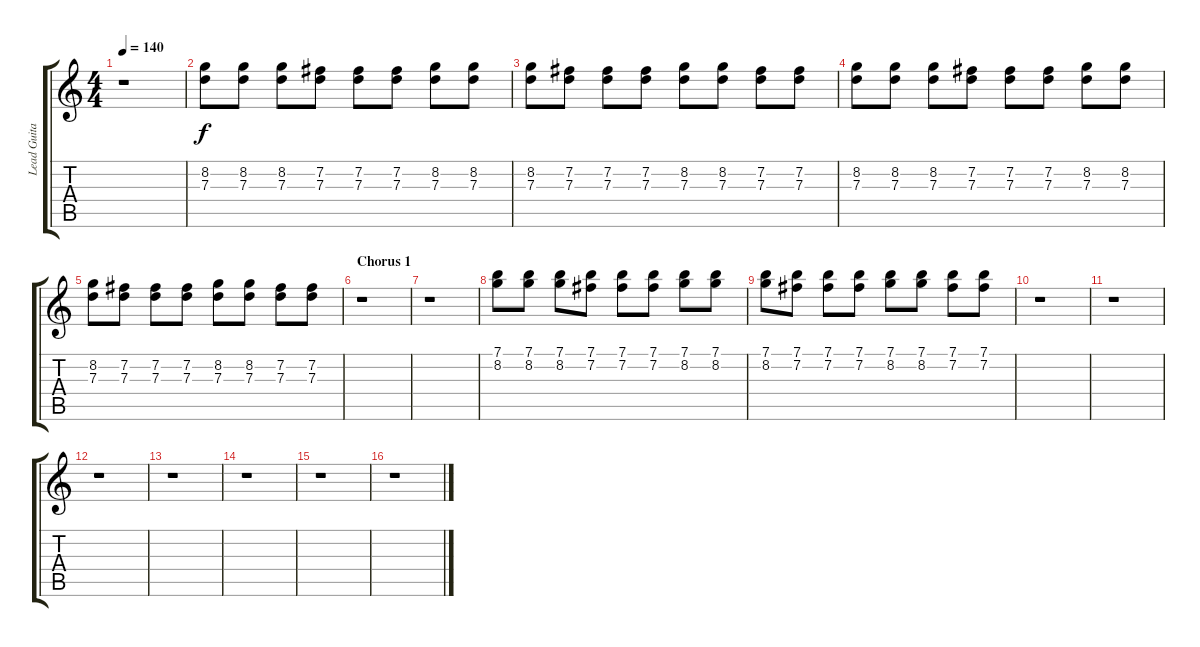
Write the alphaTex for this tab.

\track ("Lead Guitar" "Lead Guita") {instrument overdrivenguitar}
\staff {score tabs}
\tuning (E4 B3 G3 D3 A2 E2) {hide}
\ts (4 4)
\tempo 140
\clef g2
\ks c
r.1{dy f} |
(8.2 7.3).8 (8.2 7.3).8 (8.2 7.3).8 (7.2 7.3).8 (7.2 7.3).8 (7.2 7.3).8 (8.2 7.3).8 (8.2 7.3).8 |
(8.2 7.3).8 (7.2 7.3).8 (7.2 7.3).8 (7.2 7.3).8 (8.2 7.3).8 (8.2 7.3).8 (7.2 7.3).8 (7.2 7.3).8 |
(8.2 7.3).8 (8.2 7.3).8 (8.2 7.3).8 (7.2 7.3).8 (7.2 7.3).8 (7.2 7.3).8 (8.2 7.3).8 (8.2 7.3).8 |
(8.2 7.3).8 (7.2 7.3).8 (7.2 7.3).8 (7.2 7.3).8 (8.2 7.3).8 (8.2 7.3).8 (7.2 7.3).8 (7.2 7.3).8 |
\section ("" "Chorus 1")
r.1 |
r.1 |
(7.1 8.2).8 (7.1 8.2).8 (7.1 8.2).8 (7.1 7.2).8 (7.1 7.2).8 (7.1 7.2).8 (7.1 8.2).8 (7.1 8.2).8 |
(7.1 8.2).8 (7.1 7.2).8 (7.1 7.2).8 (7.1 7.2).8 (7.1 8.2).8 (7.1 8.2).8 (7.1 7.2).8 (7.1 7.2).8 |
r.1 |
r.1 |
r.1 |
r.1 |
r.1 |
r.1 |
r.1
